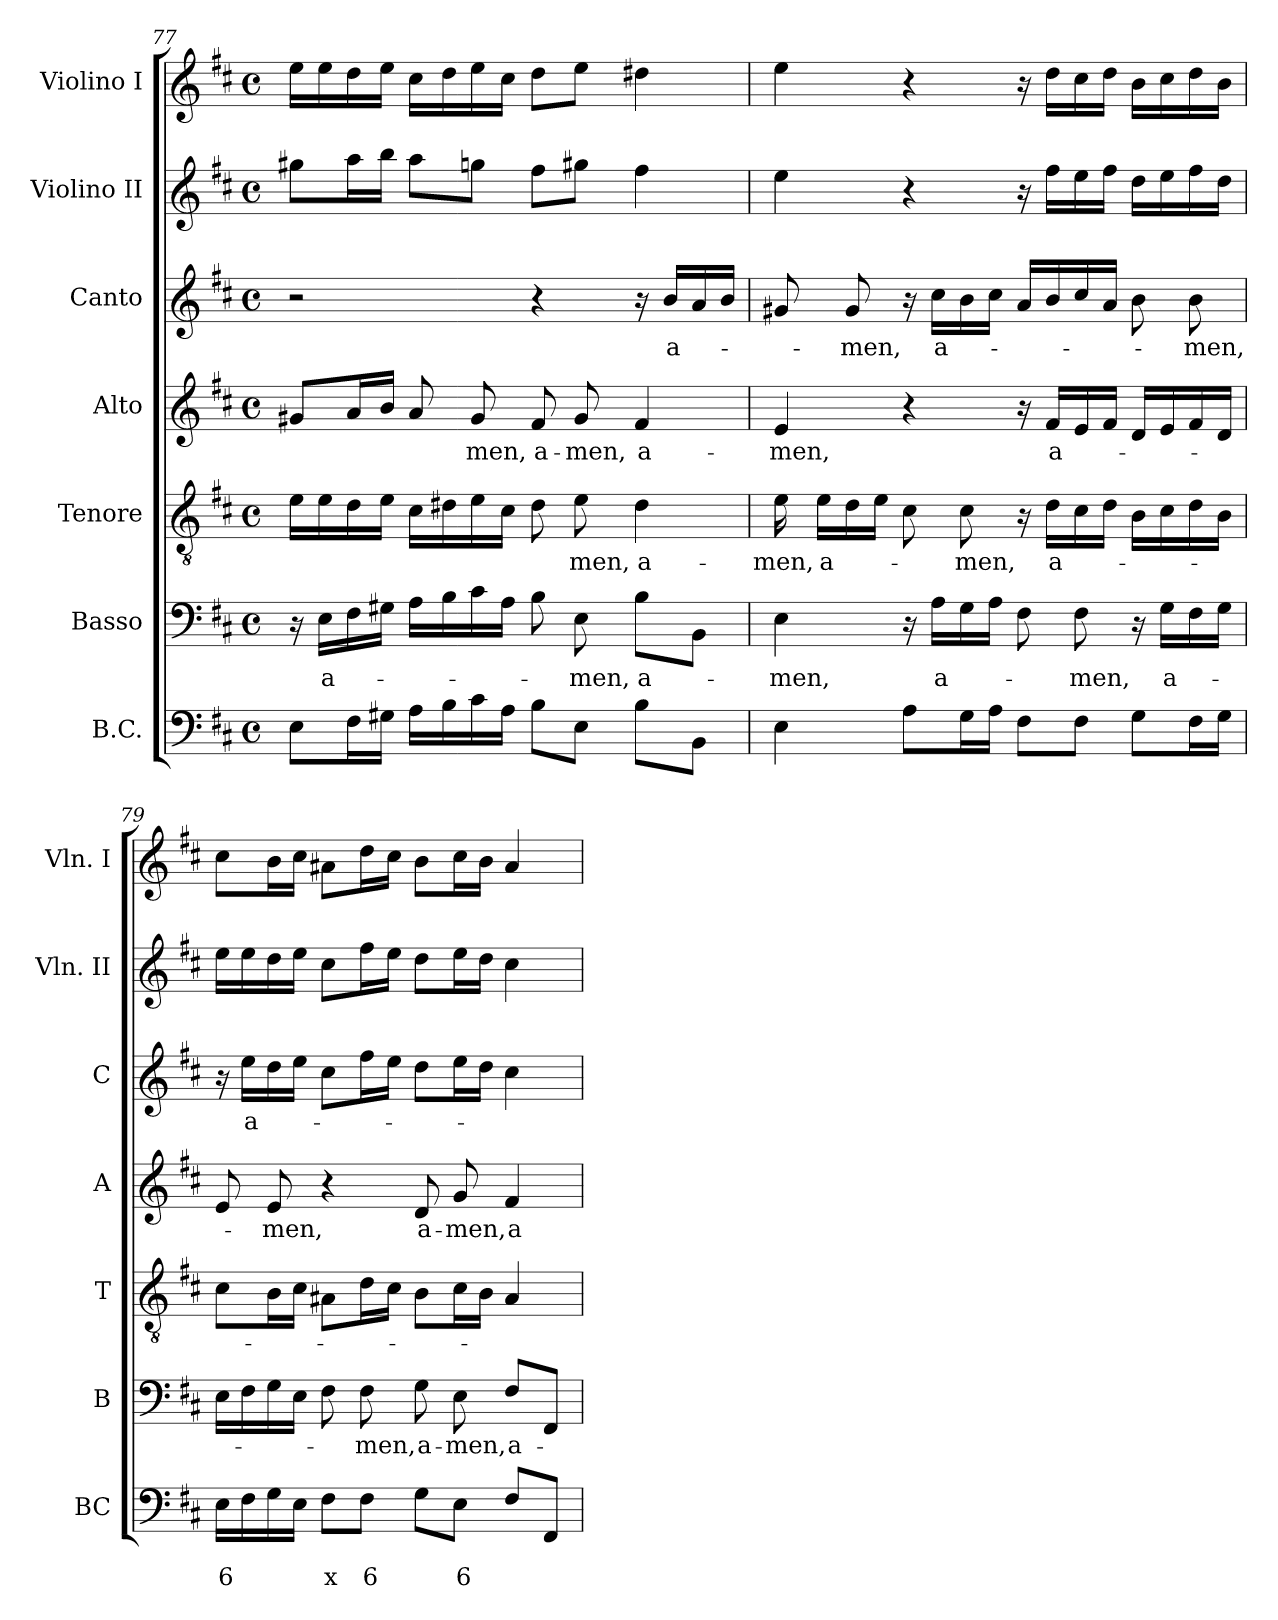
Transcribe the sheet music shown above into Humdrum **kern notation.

**kern	**text	**text	**kern	**text	**kern	**text	**kern	**text	**kern	**text	**kern	**kern
*part7	*part7	*part7	*part6	*part6	*part5	*part5	*part4	*part4	*part3	*part3	*part2	*part1
*staff7	*staff7	*staff7	*staff6	*staff6	*staff5	*staff5	*staff4	*staff4	*staff3	*staff3	*staff2	*staff1
*I"B.C.	*	*	*I"Basso	*	*I"Tenore	*	*I"Alto	*	*I"Canto	*	*I"Violino II	*I"Violino I
*I'BC	*	*	*I'B	*	*I'T	*	*I'A	*	*I'C	*	*I'Vln. II	*I'Vln. I
*clefF4	*	*	*clefF4	*	*clefGv2	*	*clefG2	*	*clefG2	*	*clefG2	*clefG2
*k[f#c#]	*	*	*k[f#c#]	*	*k[f#c#]	*	*k[f#c#]	*	*k[f#c#]	*	*k[f#c#]	*k[f#c#]
*D:	*	*	*D:	*	*D:	*	*D:	*	*D:	*	*D:	*D:
*M4/4	*	*	*M4/4	*	*M4/4	*	*M4/4	*	*M4/4	*	*M4/4	*M4/4
*met(c)	*	*	*met(c)	*	*met(c)	*	*met(c)	*	*met(c)	*	*met(c)	*met(c)
=77	=77	=77	=77	=77	=77	=77	=77	=77	=77	=77	=77	=77
8E\L	.	.	16r	.	16e\LL	.	8g#X/L	.	2r	.	8gg#X\L	16ee\LL
!	!	!	!	!LO:LY:b	!	!	!	!	!	!	!	!
.	.	.	16E\LL	a-	16e\	.	.	.	.	.	.	16ee\
16F#\L	.	.	16F#\	.	16d\	.	16a/L	.	.	.	16aa\L	16dd\
16G#X\JJ	.	.	16G#X\JJ	.	16e\JJ	.	16b/JJ	.	.	.	16bb\JJ	16ee\JJ
16A\LL	.	.	16A\LL	.	16c#\LL	.	8a/	.	.	.	8aa\L	16cc#\LL
16B\	.	.	16B\	.	16d#X\	.	.	.	.	.	.	16dd\
!	!	!	!	!	!	!	!	!LO:LY:b	!	!	!	!
16c#\	.	.	16c#\	.	16e\	.	8g#/	-men,	.	.	8ggn\J	16ee\
16A\JJ	.	.	16A\JJ	.	16c#\JJ	.	.	.	.	.	.	16cc#\JJ
!	!	!	!	!	!	!	!	!LO:LY:b	!	!	!	!
8B\L	.	.	8B\	.	8d#\	.	8f#/	a-	4r	.	8ff#\L	8dd\L
!	!	!	!	!LO:LY:b	!	!	!	!	!	!	!	!
!	!	!	!	!	!	!LO:LY:b	!	!	!	!	!	!
!	!	!	!	!	!	!	!	!LO:LY:b	!	!	!	!
8E\J	.	.	8E\	-men,	8e\	-men,	8g#/	-men,	.	.	8gg#X\J	8ee\J
!	!	!	!	!LO:LY:b	!	!	!	!	!	!	!	!
!	!	!	!	!	!	!LO:LY:b	!	!	!	!	!	!
!	!	!	!	!	!	!	!	!LO:LY:b	!	!	!	!
8B\L	.	.	8B\L	a-	4d#\	a-	4f#/	a-	16r	.	4ff#\	4dd#X\
!	!	!	!	!	!	!	!	!	!	!LO:LY:b	!	!
.	.	.	.	.	.	.	.	.	16b/LL	a-	.	.
8BB\J	.	.	8BB\J	.	.	.	.	.	16a/	.	.	.
.	.	.	.	.	.	.	.	.	16b/JJ	.	.	.
!!LO:PB:g=z
=78	=78	=78	=78	=78	=78	=78	=78	=78	=78	=78	=78	=78
!	!	!	!	!LO:LY:b	!	!	!	!	!	!	!	!
!	!	!	!	!	!	!LO:LY:b	!	!	!	!	!	!
!	!	!	!	!	!	!	!	!LO:LY:b	!	!	!	!
4E\	.	.	4E\	-men,	16e\	-men,	4e/	-men,	8g#X/	.	4ee\	4ee\
!	!	!	!	!	!	!LO:LY:b	!	!	!	!	!	!
.	.	.	.	.	16e\LL	a-	.	.	.	.	.	.
!	!	!	!	!	!	!	!	!	!	!LO:LY:b	!	!
.	.	.	.	.	16d\	.	.	.	8g#/	-men,	.	.
.	.	.	.	.	16e\JJ	.	.	.	.	.	.	.
8A\L	.	.	16r	.	8c#\	.	4r	.	16r	.	4r	4r
!	!	!	!	!LO:LY:b	!	!	!	!	!	!	!	!
!	!	!	!	!	!	!	!	!	!	!LO:LY:b	!	!
.	.	.	16A\LL	a-	.	.	.	.	16cc#\LL	a-	.	.
!	!	!	!	!	!	!LO:LY:b	!	!	!	!	!	!
16G\L	.	.	16G\	.	8c#\	-men,	.	.	16b\	.	.	.
16A\JJ	.	.	16A\JJ	.	.	.	.	.	16cc#\JJ	.	.	.
8F#\L	.	.	8F#\	.	16r	.	16r	.	16a/LL	.	16r	16r
!	!	!	!	!	!	!LO:LY:b	!	!	!	!	!	!
!	!	!	!	!	!	!	!	!LO:LY:b	!	!	!	!
.	.	.	.	.	16d\LL	a-	16f#/LL	a-	16b/	.	16ff#\LL	16dd\LL
!	!	!	!	!LO:LY:b	!	!	!	!	!	!	!	!
8F#\J	.	.	8F#\	-men,	16c#\	.	16e/	.	16cc#/	.	16ee\	16cc#\
.	.	.	.	.	16d\JJ	.	16f#/JJ	.	16a/JJ	.	16ff#\JJ	16dd\JJ
8G\L	.	.	16r	.	16B\LL	.	16d/LL	.	8b\	.	16dd\LL	16b\LL
!	!	!	!	!LO:LY:b	!	!	!	!	!	!	!	!
.	.	.	16G\LL	a-	16c#\	.	16e/	.	.	.	16ee\	16cc#\
!	!	!	!	!	!	!	!	!	!	!LO:LY:b	!	!
16F#\L	.	.	16F#\	.	16d\	.	16f#/	.	8b\	-men,	16ff#\	16dd\
16G\JJ	.	.	16G\JJ	.	16B\JJ	.	16d/JJ	.	.	.	16dd\JJ	16b\JJ
=79	=79	=79	=79	=79	=79	=79	=79	=79	=79	=79	=79	=79
!	!	!LO:LY:b	!	!	!	!	!	!	!	!	!	!
16E\LL	.	6	16E\LL	.	8c#\L	.	8e/	.	16r	.	16ee\LL	8cc#\L
!	!	!	!	!	!	!	!	!	!	!LO:LY:b	!	!
16F#\	.	.	16F#\	.	.	.	.	.	16ee\LL	a-	16ee\	.
!	!	!	!	!	!	!	!	!LO:LY:b	!	!	!	!
16G\	.	.	16G\	.	16B\L	.	8e/	-men,	16dd\	.	16dd\	16b\L
16E\JJ	.	.	16E\JJ	.	16c#\JJ	.	.	.	16ee\JJ	.	16ee\JJ	16cc#\JJ
!	!	!LO:LY:b	!	!	!	!	!	!	!	!	!	!
8F#\L	.	x	8F#\	.	8A#X\L	.	4r	.	8cc#\L	.	8cc#\L	8a#X\L
!	!	!LO:LY:b	!	!	!	!	!	!	!	!	!	!
!	!	!	!	!LO:LY:b	!	!	!	!	!	!	!	!
8F#\J	.	6	8F#\	-men,	16d\L	.	.	.	16ff#\L	.	16ff#\L	16dd\L
.	.	.	.	.	16c#\JJ	.	.	.	16ee\JJ	.	16ee\JJ	16cc#\JJ
!	!	!	!	!LO:LY:b	!	!	!	!	!	!	!	!
!	!	!	!	!	!	!	!	!LO:LY:b	!	!	!	!
8G\L	.	.	8G\	a-	8B\L	.	8d/	a-	8dd\L	.	8dd\L	8b\L
!	!	!LO:LY:b	!	!	!	!	!	!	!	!	!	!
!	!	!	!	!LO:LY:b	!	!	!	!	!	!	!	!
!	!	!	!	!	!	!	!	!LO:LY:b	!	!	!	!
8E\J	.	6	8E\	-men,	16c#\L	.	8g/	-men,	16ee\L	.	16ee\L	16cc#\L
.	.	.	.	.	16B\JJ	.	.	.	16dd\JJ	.	16dd\JJ	16b\JJ
!	!	!	!	!LO:LY:b	!	!	!	!	!	!	!	!
!	!	!	!	!	!	!	!	!LO:LY:b	!	!	!	!
8F#/L	.	.	8F#/L	a-	4A#/	.	4f#/	a-	4cc#\	.	4cc#\	4a#/
8FF#/J	.	.	8FF#/J	.	.	.	.	.	.	.	.	.
=	=	=	=	=	=	=	=	=	=	=	=	=
*-	*-	*-	*-	*-	*-	*-	*-	*-	*-	*-	*-	*-
